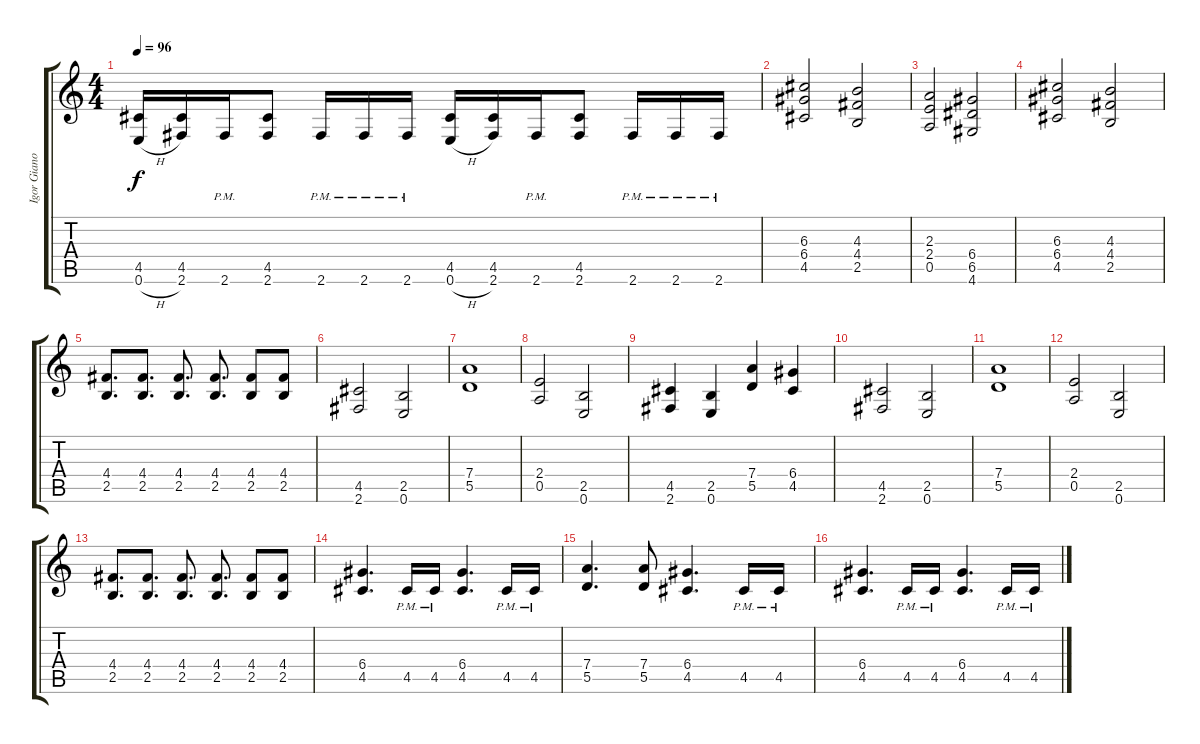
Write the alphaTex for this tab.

\track ("Igor Gianola" "Igor Giano") {instrument distortionguitar}
\staff {score tabs}
\tuning (E4 B3 G3 D3 A2 E2) {hide}
\ts (4 4)
\tempo 96
\clef g2
\ks c
(4.5 0.6{h}).16{dy f} (4.5 2.6).16 2.6{pm}.16 (4.5 2.6).8 2.6{pm}.16 2.6{pm}.16 2.6{pm}.16 (4.5 0.6{h}).16 (4.5 2.6).16 2.6{pm}.16 (4.5 2.6).8 2.6{pm}.16 2.6{pm}.16 2.6{pm}.16 |
(6.3 6.4 4.5).2 (4.3 4.4 2.5).2 |
(2.3 2.4 0.5).2 (6.4 6.5 4.6).2 |
(6.3 6.4 4.5).2 (4.3 4.4 2.5).2 |
(4.4 2.5).8{d} (4.4 2.5).8{d} (4.4 2.5).8{d} (4.4 2.5).8{d} (4.4 2.5).8 (4.4 2.5).8 |
(4.5 2.6).2 (2.5 0.6).2 |
(7.4 5.5).1 |
(2.4 0.5).2 (2.5 0.6).2 |
(4.5 2.6).4 (2.5 0.6).4 (7.4 5.5).4 (6.4 4.5).4 |
(4.5 2.6).2 (2.5 0.6).2 |
(7.4 5.5).1 |
(2.4 0.5).2 (2.5 0.6).2 |
(4.4 2.5).8{d} (4.4 2.5).8{d} (4.4 2.5).8{d} (4.4 2.5).8{d} (4.4 2.5).8 (4.4 2.5).8 |
(6.4 4.5).4{d} 4.5{pm}.16 4.5{pm}.16 (6.4 4.5).4{d} 4.5{pm}.16 4.5{pm}.16 |
(7.4 5.5).4{d} (7.4 5.5).8 (6.4 4.5).4{d} 4.5{pm}.16 4.5{pm}.16 |
(6.4 4.5).4{d} 4.5{pm}.16 4.5{pm}.16 (6.4 4.5).4{d} 4.5{pm}.16 4.5{pm}.16
